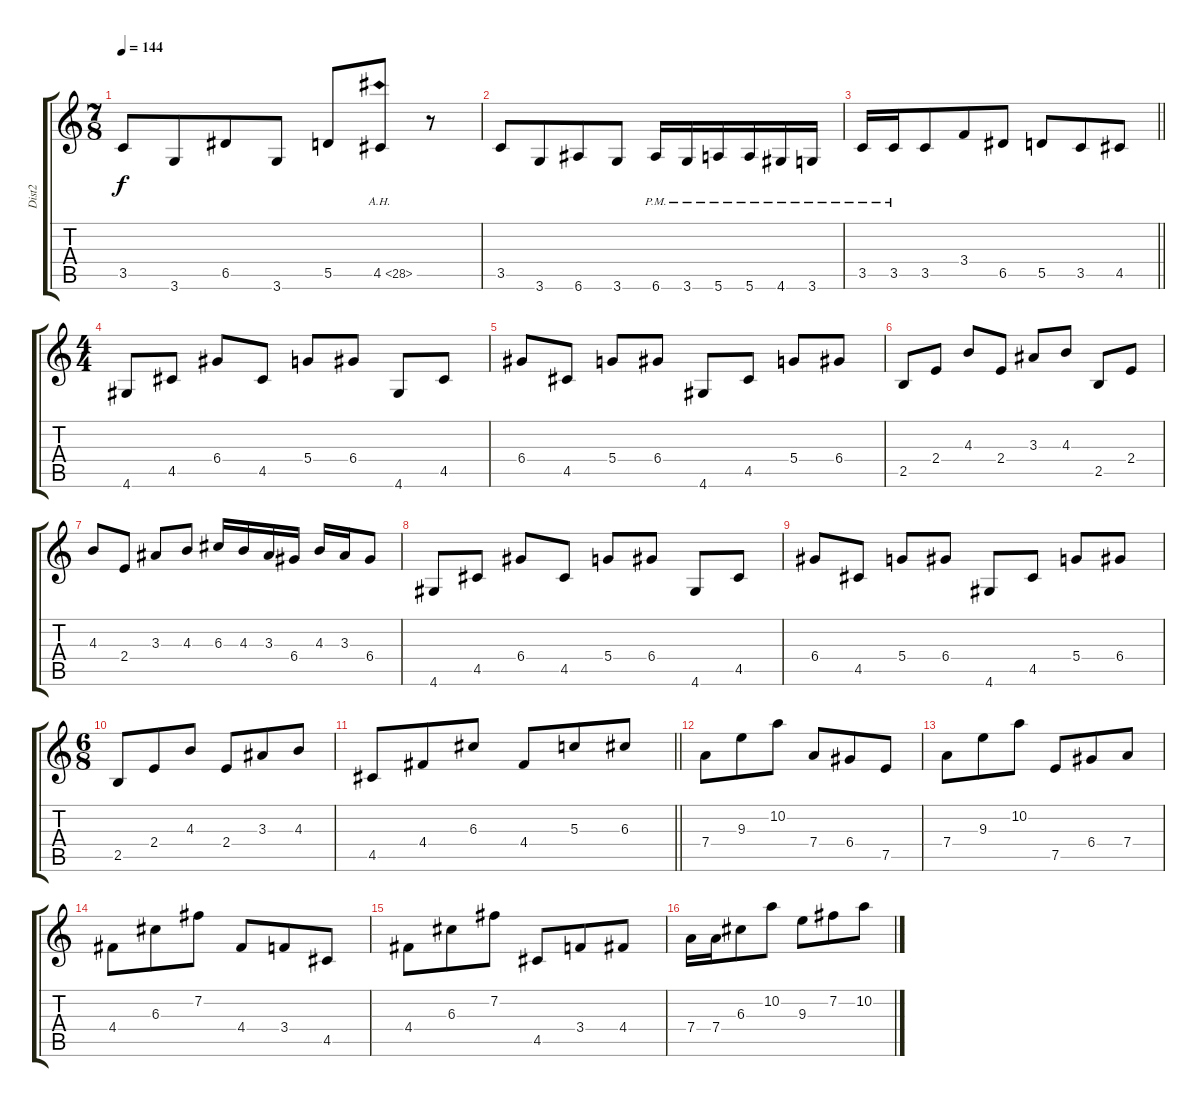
\track ("Dist2" "Dist2") {instrument distortionguitar}
\staff {score tabs}
\tuning (E4 B3 G3 D3 A2 E2) {hide}
\ts (7 8)
\tempo 144
\clef g2
\ks c
3.5.8{dy f} 3.6.8 6.5.8 3.6.8 5.5.8 4.5{ah 24}.8 r.8 |
3.5.8 3.6.8 6.6.8 3.6.8 6.6{pm}.16 3.6{pm}.16 5.6{pm}.16 5.6{pm}.16 4.6{pm}.16 3.6{pm}.16 |
\barLineRight lightlight
3.5{pm}.16 3.5{pm}.16 3.5.8 3.4.8 6.5.8 5.5.8 3.5.8 4.5.8 |
\ts (4 4)
\section ("" "")
4.6.8 4.5.8 6.4.8 4.5.8 5.4.8 6.4.8 4.6.8 4.5.8 |
6.4.8 4.5.8 5.4.8 6.4.8 4.6.8 4.5.8 5.4.8 6.4.8 |
2.5.8 2.4.8 4.3.8 2.4.8 3.3.8 4.3.8 2.5.8 2.4.8 |
4.3.8 2.4.8 3.3.8 4.3.8 6.3.16 4.3.16 3.3.16 6.4.16 4.3.16 3.3.16 6.4.8 |
4.6.8 4.5.8 6.4.8 4.5.8 5.4.8 6.4.8 4.6.8 4.5.8 |
6.4.8 4.5.8 5.4.8 6.4.8 4.6.8 4.5.8 5.4.8 6.4.8 |
\ts (6 8)
2.5.8 2.4.8 4.3.8 2.4.8 3.3.8 4.3.8 |
\barLineRight lightlight
4.5.8 4.4.8 6.3.8 4.4.8 5.3.8 6.3.8 |
\section ("" "")
7.4.8 9.3.8 10.2.8 7.4.8 6.4.8 7.5.8 |
7.4.8 9.3.8 10.2.8 7.5.8 6.4.8 7.4.8 |
4.4.8 6.3.8 7.2.8 4.4.8 3.4.8 4.5.8 |
4.4.8 6.3.8 7.2.8 4.5.8 3.4.8 4.4.8 |
7.4.16 7.4.16 6.3.8 10.2.8 9.3.8 7.2.8 10.2.8
